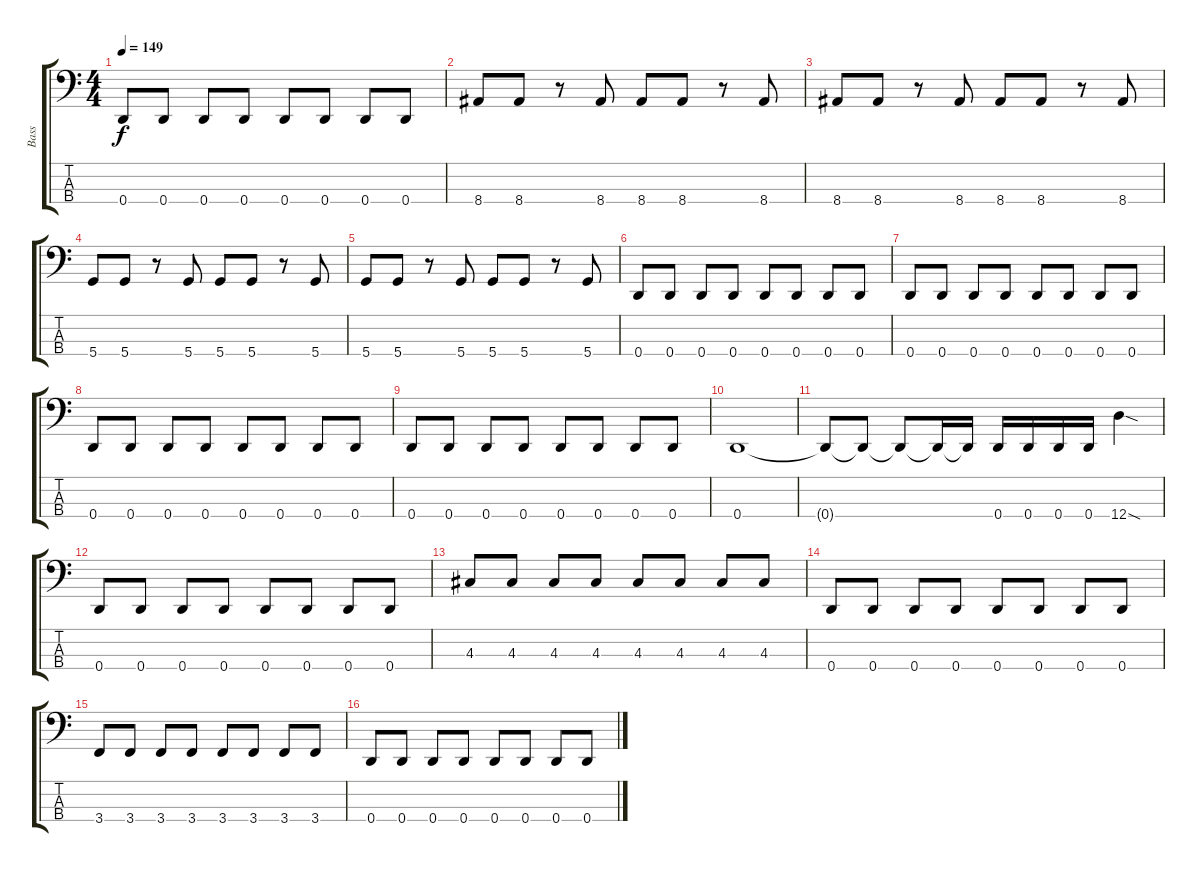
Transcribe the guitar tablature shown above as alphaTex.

\track ("Bass" "Bass") {instrument electricbassfinger}
\staff {score tabs}
\tuning (G2 D2 A1 D1) {hide}
\ts (4 4)
\tempo 149
\clef f4
\ks c
0.4.8{dy f} 0.4.8 0.4.8 0.4.8 0.4.8 0.4.8 0.4.8 0.4.8 |
8.4.8 8.4.8 r.8 8.4.8 8.4.8 8.4.8 r.8 8.4.8 |
8.4.8 8.4.8 r.8 8.4.8 8.4.8 8.4.8 r.8 8.4.8 |
5.4.8 5.4.8 r.8 5.4.8 5.4.8 5.4.8 r.8 5.4.8 |
5.4.8 5.4.8 r.8 5.4.8 5.4.8 5.4.8 r.8 5.4.8 |
0.4.8 0.4.8 0.4.8 0.4.8 0.4.8 0.4.8 0.4.8 0.4.8 |
0.4.8 0.4.8 0.4.8 0.4.8 0.4.8 0.4.8 0.4.8 0.4.8 |
0.4.8 0.4.8 0.4.8 0.4.8 0.4.8 0.4.8 0.4.8 0.4.8 |
0.4.8 0.4.8 0.4.8 0.4.8 0.4.8 0.4.8 0.4.8 0.4.8 |
0.4.1 |
0.4{t}.8 0.4{t}.8 0.4{t}.8 0.4{t}.16 0.4{t}.16 0.4.16 0.4.16 0.4.16 0.4.16 12.4{sod}.4 |
0.4.8 0.4.8 0.4.8 0.4.8 0.4.8 0.4.8 0.4.8 0.4.8 |
4.3.8 4.3.8 4.3.8 4.3.8 4.3.8 4.3.8 4.3.8 4.3.8 |
0.4.8 0.4.8 0.4.8 0.4.8 0.4.8 0.4.8 0.4.8 0.4.8 |
3.4.8 3.4.8 3.4.8 3.4.8 3.4.8 3.4.8 3.4.8 3.4.8 |
0.4.8 0.4.8 0.4.8 0.4.8 0.4.8 0.4.8 0.4.8 0.4.8
